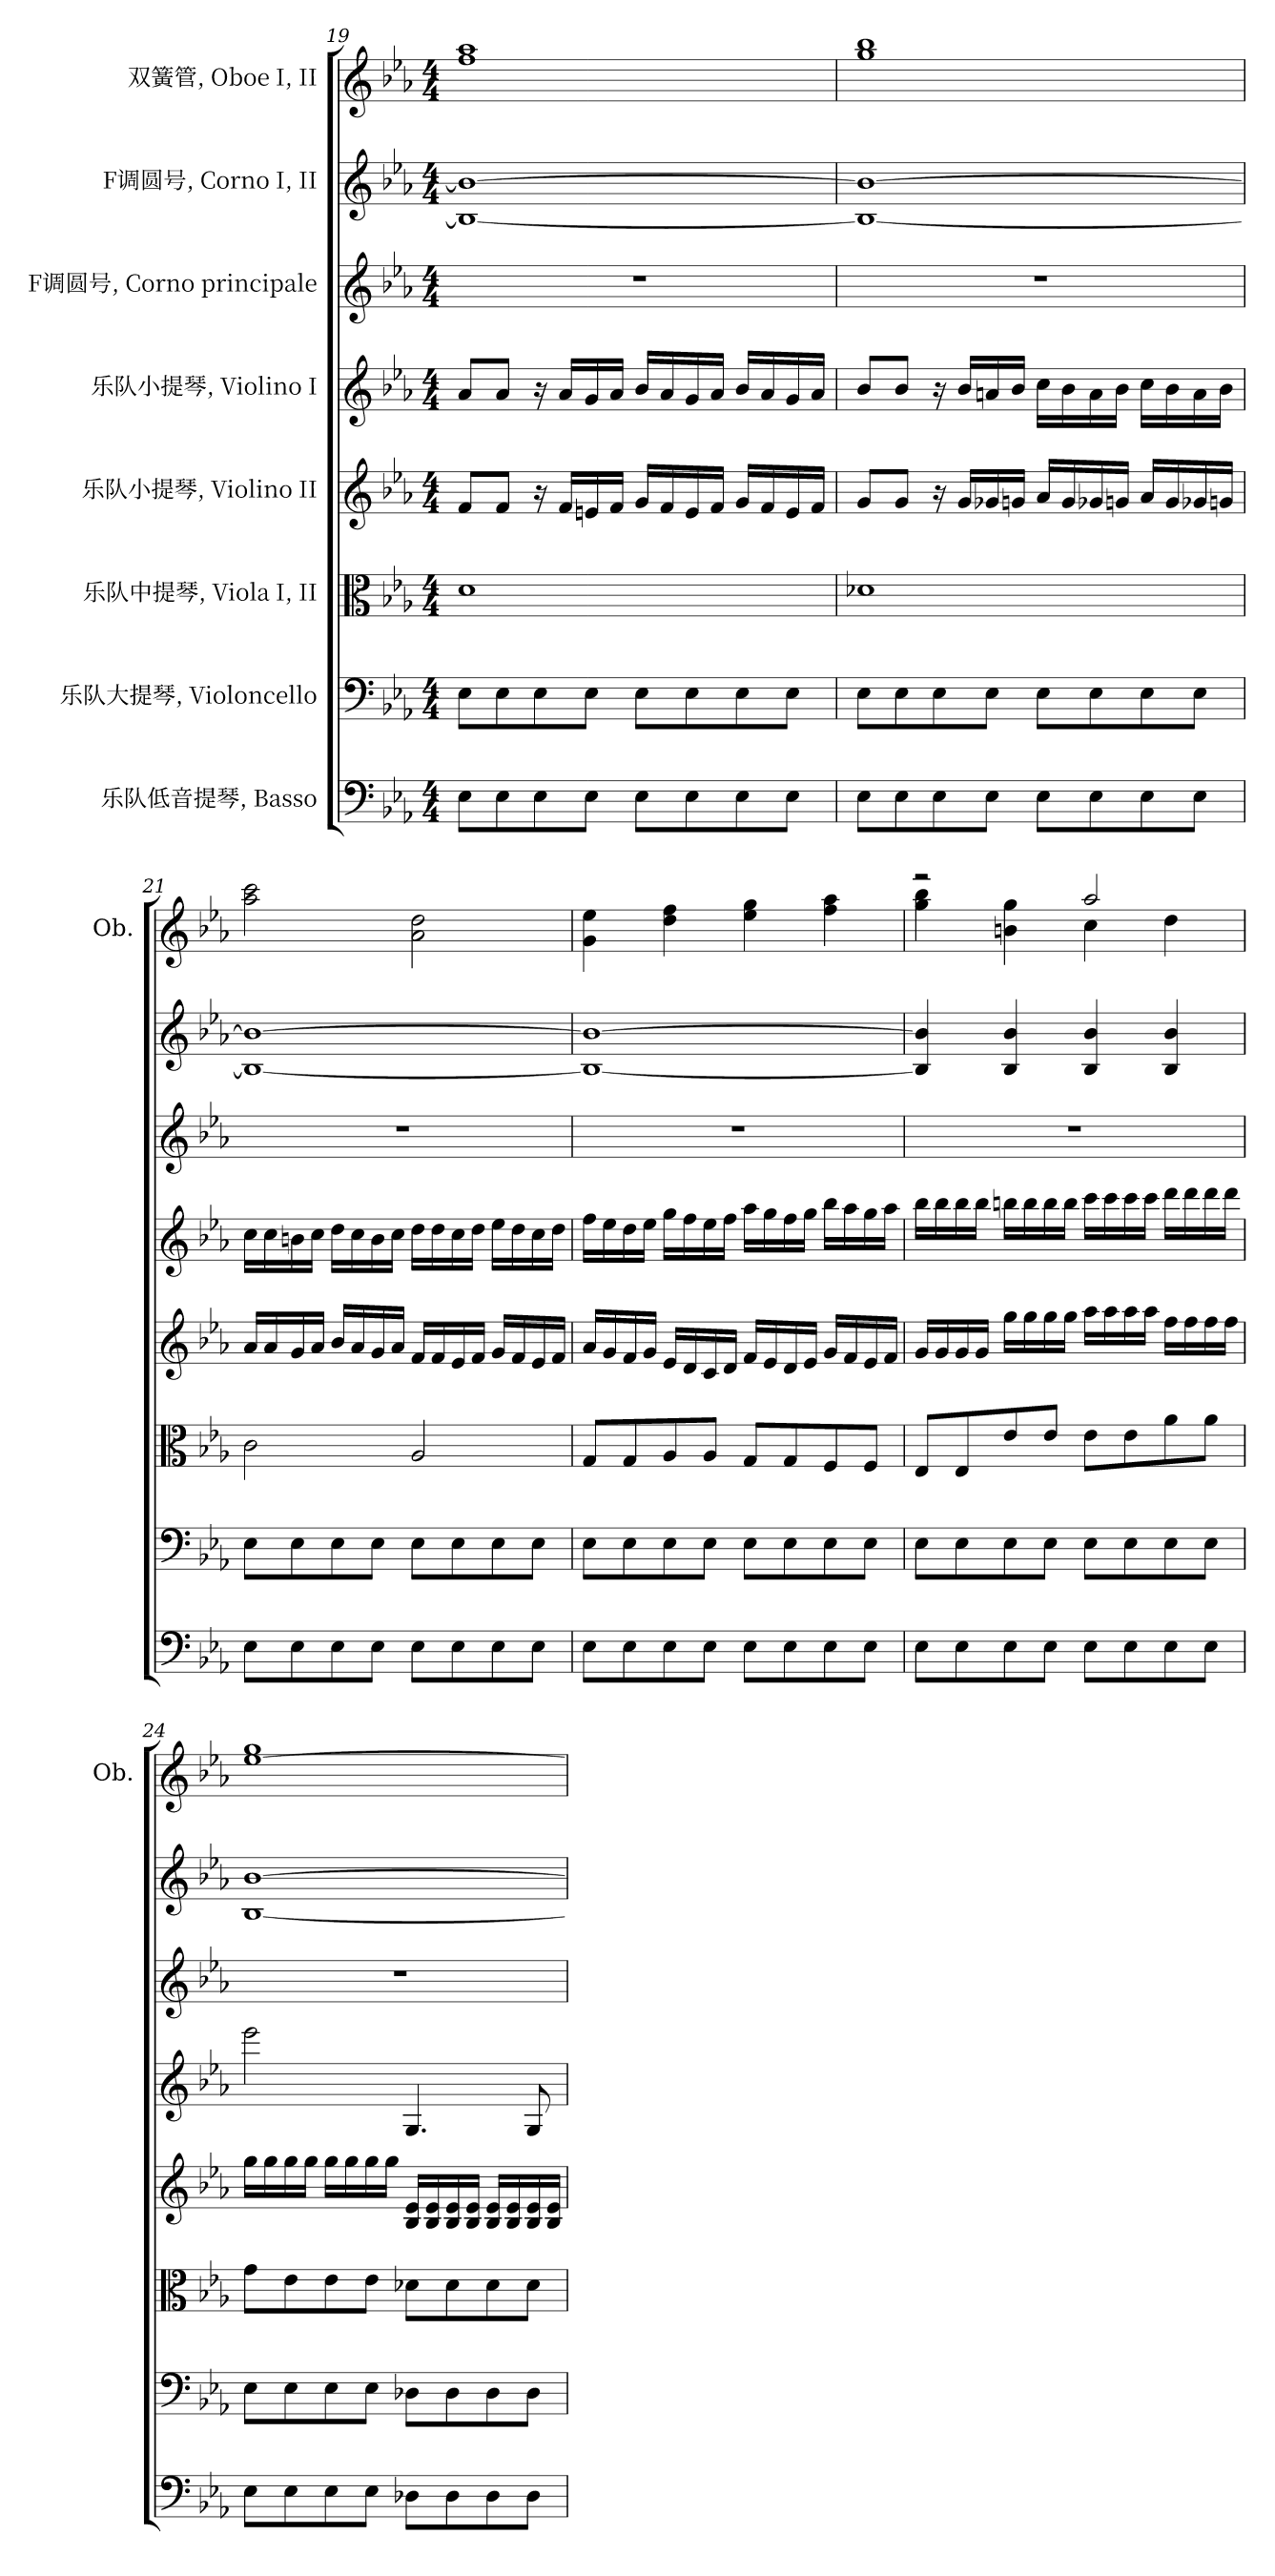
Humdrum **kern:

**kern	**kern	**kern	**kern	**kern	**kern	**kern	**kern
*part8	*part7	*part6	*part5	*part4	*part3	*part2	*part1
*staff8	*staff7	*staff6	*staff5	*staff4	*staff3	*staff2	*staff1
*I"乐队低音提琴, Basso	*I"乐队大提琴, Violoncello	*I"乐队中提琴, Viola I, II	*I"乐队小提琴, Violino II	*I"乐队小提琴, Violino I	*I"F调圆号, Corno principale	*I"F调圆号, Corno I, II	*I"双簧管, Oboe I, II
*	*	*	*	*	*	*	*I'Ob.
*clefF4	*clefF4	*clefC3	*clefG2	*clefG2	*clefG2	*clefG2	*clefG2
*ITrd7c12	*	*	*	*	*ITrd4c7	*ITrd4c7	*
*k[b-e-a-]	*k[b-e-a-]	*k[b-e-a-]	*k[b-e-a-]	*k[b-e-a-]	*k[b-e-a-d-]	*k[b-e-a-d-]	*k[b-e-a-]
*M4/4	*M4/4	*M4/4	*M4/4	*M4/4	*M4/4	*M4/4	*M4/4
=19	=19	=19	=19	=19	=19	=19	=19
8EE-\L	8E-\L	1d	8f/L	8a-/L	1r	1E-_ 1e-_	1ff 1aa-
8EE-\	8E-\	.	8f/J	8a-/J	.	.	.
8EE-\	8E-\	.	16r	16r	.	.	.
.	.	.	16f/LL	16a-/LL	.	.	.
8EE-\J	8E-\J	.	16en/	16g/	.	.	.
.	.	.	16f/JJ	16a-/JJ	.	.	.
8EE-\L	8E-\L	.	16g/LL	16b-/LL	.	.	.
.	.	.	16f/	16a-/	.	.	.
8EE-\	8E-\	.	16e/	16g/	.	.	.
.	.	.	16f/JJ	16a-/JJ	.	.	.
8EE-\	8E-\	.	16g/LL	16b-/LL	.	.	.
.	.	.	16f/	16a-/	.	.	.
8EE-\J	8E-\J	.	16e/	16g/	.	.	.
.	.	.	16f/JJ	16a-/JJ	.	.	.
!!LO:PB:g=z
=20	=20	=20	=20	=20	=20	=20	=20
8EE-\L	8E-\L	1d-X	8g/L	8b-/L	1r	1E-_ 1e-_	1gg 1bb-
8EE-\	8E-\	.	8g/J	8b-/J	.	.	.
8EE-\	8E-\	.	16r	16r	.	.	.
.	.	.	16g/LL	16b-/LL	.	.	.
8EE-\J	8E-\J	.	16g-X/	16an/	.	.	.
.	.	.	16gn/JJ	16b-/JJ	.	.	.
8EE-\L	8E-\L	.	16a-/LL	16cc\LL	.	.	.
.	.	.	16g/	16b-\	.	.	.
8EE-\	8E-\	.	16g-X/	16a\	.	.	.
.	.	.	16gn/JJ	16b-\JJ	.	.	.
8EE-\	8E-\	.	16a-/LL	16cc\LL	.	.	.
.	.	.	16g/	16b-\	.	.	.
8EE-\J	8E-\J	.	16g-X/	16a\	.	.	.
.	.	.	16gn/JJ	16b-\JJ	.	.	.
=21	=21	=21	=21	=21	=21	=21	=21
8EE-\L	8E-\L	2c\	16a-/LL	16cc\LL	1r	1E-_ 1e-_	2aa-\ 2ccc\
.	.	.	16a-/	16cc\	.	.	.
8EE-\	8E-\	.	16g/	16bn\	.	.	.
.	.	.	16a-/JJ	16cc\JJ	.	.	.
8EE-\	8E-\	.	16b-/LL	16dd\LL	.	.	.
.	.	.	16a-/	16cc\	.	.	.
8EE-\J	8E-\J	.	16g/	16b\	.	.	.
.	.	.	16a-/JJ	16cc\JJ	.	.	.
8EE-\L	8E-\L	2A-/	16f/LL	16dd\LL	.	.	2a-\ 2dd\
.	.	.	16f/	16dd\	.	.	.
8EE-\	8E-\	.	16e-/	16cc\	.	.	.
.	.	.	16f/JJ	16dd\JJ	.	.	.
8EE-\	8E-\	.	16g/LL	16ee-\LL	.	.	.
.	.	.	16f/	16dd\	.	.	.
8EE-\J	8E-\J	.	16e-/	16cc\	.	.	.
.	.	.	16f/JJ	16dd\JJ	.	.	.
!!LO:PB:g=z
=22	=22	=22	=22	=22	=22	=22	=22
8EE-\L	8E-\L	8G/L	16a-/LL	16ff\LL	1r	1E-_ 1e-_	4g\ 4ee-\
.	.	.	16g/	16ee-\	.	.	.
8EE-\	8E-\	8G/	16f/	16dd\	.	.	.
.	.	.	16g/JJ	16ee-\JJ	.	.	.
8EE-\	8E-\	8A-/	16e-/LL	16gg\LL	.	.	4dd\ 4ff\
.	.	.	16d/	16ff\	.	.	.
8EE-\J	8E-\J	8A-/J	16c/	16ee-\	.	.	.
.	.	.	16d/JJ	16ff\JJ	.	.	.
8EE-\L	8E-\L	8G/L	16f/LL	16aa-\LL	.	.	4ee-\ 4gg\
.	.	.	16e-/	16gg\	.	.	.
8EE-\	8E-\	8G/	16d/	16ff\	.	.	.
.	.	.	16e-/JJ	16gg\JJ	.	.	.
8EE-\	8E-\	8F/	16g/LL	16bb-\LL	.	.	4ff\ 4aa-\
.	.	.	16f/	16aa-\	.	.	.
8EE-\J	8E-\J	8F/J	16e-/	16gg\	.	.	.
.	.	.	16f/JJ	16aa-\JJ	.	.	.
=23	=23	=23	=23	=23	=23	=23	=23
*	*	*	*	*	*	*	*^
8EE-\L	8E-\L	8E-/L	16g/LL	16bb-\LL	1r	4E-/] 4e-/]	2r	4gg\ 4bb-\
.	.	.	16g/	16bb-\	.	.	.	.
8EE-\	8E-\	8E-/	16g/	16bb-\	.	.	.	.
.	.	.	16g/JJ	16bb-\JJ	.	.	.	.
8EE-\	8E-\	8e-/	16gg\LL	16bbn\LL	.	4E-/ 4e-/	.	4bn\ 4gg\
.	.	.	16gg\	16bb\	.	.	.	.
8EE-\J	8E-\J	8e-/J	16gg\	16bb\	.	.	.	.
.	.	.	16gg\JJ	16bb\JJ	.	.	.	.
8EE-\L	8E-\L	8e-\L	16aa-\LL	16ccc\LL	.	4E-/ 4e-/	2aa-/	4cc\
.	.	.	16aa-\	16ccc\	.	.	.	.
8EE-\	8E-\	8e-\	16aa-\	16ccc\	.	.	.	.
.	.	.	16aa-\JJ	16ccc\JJ	.	.	.	.
8EE-\	8E-\	8a-\	16ff\LL	16ddd\LL	.	4E-/ 4e-/	.	4dd\
.	.	.	16ff\	16ddd\	.	.	.	.
8EE-\J	8E-\J	8a-\J	16ff\	16ddd\	.	.	.	.
.	.	.	16ff\JJ	16ddd\JJ	.	.	.	.
!!LO:PB:g=z	!!
=24	=24	=24	=24	=24	=24	=24	=24	=24
8EE-\L	8E-\L	8g\L	16gg\LL	2eee-\	1r	[1E- [1e-	[1ee-	1gg
.	.	.	16gg\	.	.	.	.	.
8EE-\	8E-\	8e-\	16gg\	.	.	.	.	.
.	.	.	16gg\JJ	.	.	.	.	.
8EE-\	8E-\	8e-\	16gg\LL	.	.	.	.	.
.	.	.	16gg\	.	.	.	.	.
8EE-\J	8E-\J	8e-\J	16gg\	.	.	.	.	.
.	.	.	16gg\JJ	.	.	.	.	.
8DD-X\L	8D-X\L	8d-X\L	16B-/ 16e-/LL	4.G/	.	.	.	.
.	.	.	16B-/ 16e-/	.	.	.	.	.
8DD-\	8D-\	8d-\	16B-/ 16e-/	.	.	.	.	.
.	.	.	16B-/ 16e-/JJ	.	.	.	.	.
8DD-\	8D-\	8d-\	16B-/ 16e-/LL	.	.	.	.	.
.	.	.	16B-/ 16e-/	.	.	.	.	.
8DD-\J	8D-\J	8d-\J	16B-/ 16e-/	8G/	.	.	.	.
.	.	.	16B-/ 16e-/JJ	.	.	.	.	.
*	*	*	*	*	*	*	*v	*v
=	=	=	=	=	=	=	=
*-	*-	*-	*-	*-	*-	*-	*-
